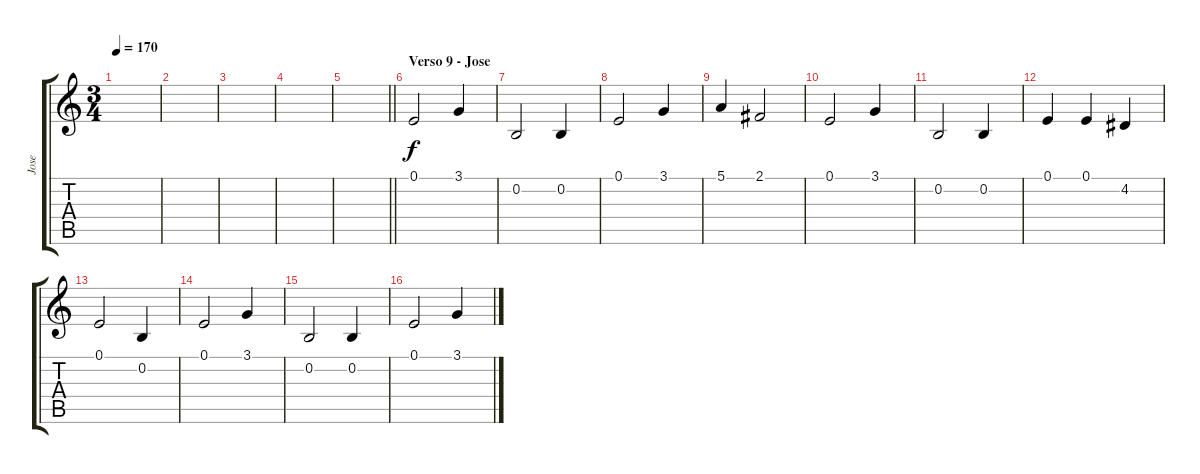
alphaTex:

\track ("Jose" "Jose") {instrument synthbrass2}
\staff {score tabs}
\tuning (E4 B3 G3 D3 A2 E2) {hide}
\ts (3 4)
\tempo 170
\clef g2
\ks c
|
|
|
|
\barLineRight lightlight
|
\section ("" "Verso 9 - Jose")
0.1.2 3.1.4 |
0.2.2 0.2.4 |
0.1.2 3.1.4 |
5.1.4 2.1.2 |
0.1.2 3.1.4 |
0.2.2 0.2.4 |
0.1.4 0.1.4 4.2.4 |
0.1.2 0.2.4 |
0.1.2 3.1.4 |
0.2.2 0.2.4 |
0.1.2 3.1.4
